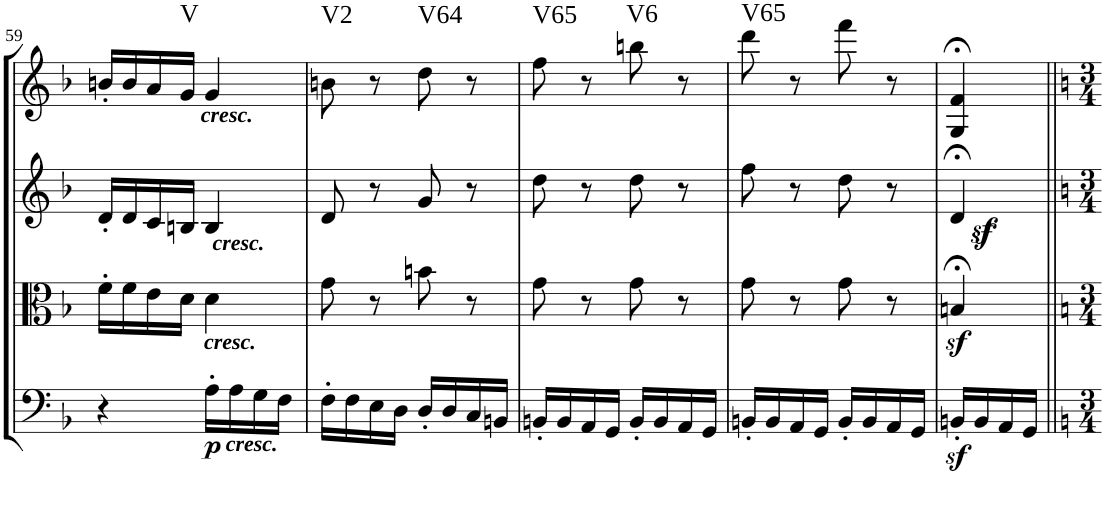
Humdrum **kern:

**kern	**dynam	**kern	**kern	**kern	**harte
*part4	*part4	*part3	*part2	*part1	*part1
*staff4	*staff4	*staff3	*staff2	*staff1	*
*I"Cello	*	*I"Viola	*I"2nd Violin	*I"1st Violin	*
*	*	*I'Vla	*I'Vln	*I'Vln	*
!!LO:PB:g=z
*clefF4	*	*clefC3	*clefG2	*clefG2	*
*k[b-]	*	*k[b-]	*k[b-]	*k[b-]	*
*F:	*	*F:	*F:	*F:	*
*M2/4	*	*M2/4	*M2/4	*M2/4	*
=59	=59	=59	=59	=59	=59
4r	.	16f'\LL	16d'/LL	16bn'/LL	.
.	.	16f\	16d/	16b/	.
.	.	16e\	16c/	16a/	.
!	!	!	!	!	!LO:H:kt=V
.	.	16d\JJ	16Bn/JJ	16g/JJ	N
!	!LO:DY:b	!	!	!	!
16A'\LL	p	4d\	4B/	4g/	.
16A\	.	.	.	.	.
!LO:TX:b:Bi:t=cresc.	!	!	!	!	!
16G\	.	.	.	.	.
16F\JJ	.	.	.	.	.
!	!	!	!	!LO:TX:b:Bi:t=cresc.	!
!	!	!	!LO:TX:b:Bi:t=cresc.	!	!
!	!	!LO:TX:b:Bi:t=cresc.	!	!	!
=60	=60	=60	=60	=60	=60
!	!	!	!	!	!LO:H:kt=V2
16F'\LL	.	8g\	8d/	8bn\	N
16F\	.	.	.	.	.
16E\	.	8r	8r	8r	.
16D\JJ	.	.	.	.	.
!	!	!	!	!	!LO:H:kt=V64
16D'/LL	.	8bn\	8g/	8dd\	N
16D/	.	.	.	.	.
16C/	.	8r	8r	8r	.
16BBn/JJ	.	.	.	.	.
=61	=61	=61	=61	=61	=61
!	!	!	!	!	!LO:H:kt=V65
16BBn'/LL	.	8g\	8dd\	8ff\	N
16BB/	.	.	.	.	.
16AA/	.	8r	8r	8r	.
16GG/JJ	.	.	.	.	.
!	!	!	!	!	!LO:H:kt=V6
16BB'/LL	.	8g\	8dd\	8bbn\	N
16BB/	.	.	.	.	.
16AA/	.	8r	8r	8r	.
16GG/JJ	.	.	.	.	.
=62	=62	=62	=62	=62	=62
!	!	!	!	!	!LO:H:kt=V65
16BBn'/LL	.	8g\	8ff\	8ddd\	N
16BB/	.	.	.	.	.
16AA/	.	8r	8r	8r	.
16GG/JJ	.	.	.	.	.
16BB'/LL	.	8g\	8dd\	8fff\	.
16BB/	.	.	.	.	.
16AA/	.	8r	8r	8r	.
16GG/JJ	.	.	.	.	.
=63	=63	=63	=63	=63	=63
16BBnz<'/LL	.	4Bnz<;</	4dz<;</	4G/;< 4f/;<	.
16BB/	.	.	.	.	.
16AA/	.	.	.	.	.
16GG/JJ	.	.	.	.	.
=||	=||	=||	=||	=||	=||
*-	*-	*-	*-	*-	*-
